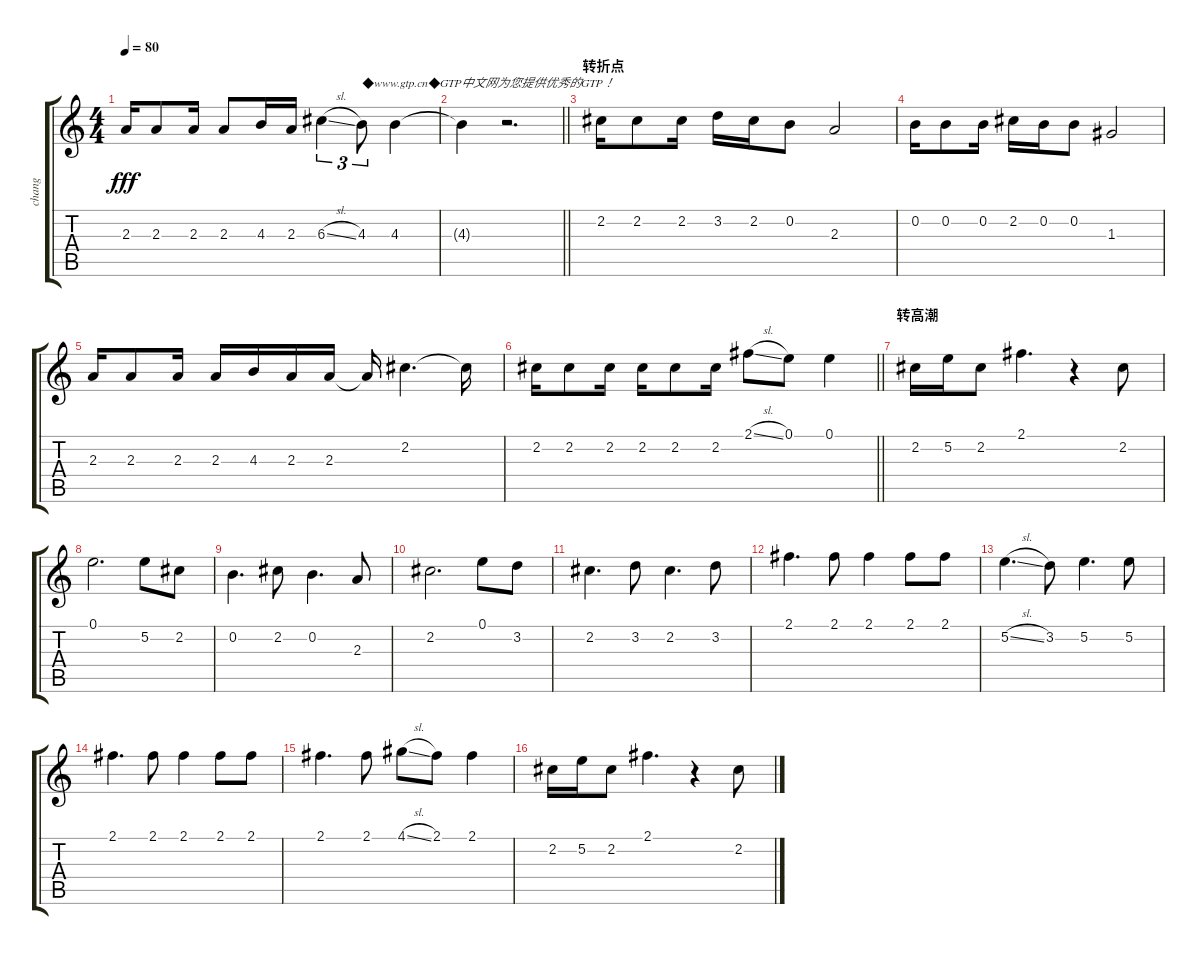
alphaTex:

\track ("chang" "chang") {instrument guitarharmonics}
\staff {score tabs}
\tuning (E4 B3 G3 D3 A2 E2) {hide}
\ts (4 4)
\tempo 80
\clef g2
\ks c
2.3.16{dy fff} 2.3.8 2.3.16 2.3.8 4.3.16 2.3.16 6.3{sl}.4{tu (3 2)} 4.3.8{tu (3 2) txt "◆www.gtp.cn◆GTP中文网为您提供优秀的GTP！"} 4.3.4 |
\barLineRight lightlight
4.3{t}.4 r.2{d} |
\section ("" "转折点")
2.2.16 2.2.8 2.2.16 3.2.16 2.2.16 0.2.8 2.3.2 |
0.2.16 0.2.8 0.2.16 2.2.16 0.2.16 0.2.8 1.3.2 |
2.3.16 2.3.8 2.3.16 2.3.16 4.3.16 2.3.16 2.3.16 2.3{t}.16 2.2.4{d} 2.2{t}.16 |
\barLineRight lightlight
2.2.16 2.2.8 2.2.16 2.2.16 2.2.8 2.2.16 2.1{sl}.8 0.1.8 0.1.4 |
\section ("" "转高潮")
2.2.16 5.2.16 2.2.8 2.1.4{d} r.4 2.2.8 |
0.1.2{d} 5.2.8 2.2.8 |
0.2.4{d} 2.2.8 0.2.4{d} 2.3.8 |
2.2.2{d} 0.1.8 3.2.8 |
2.2.4{d} 3.2.8 2.2.4{d} 3.2.8 |
2.1.4{d} 2.1.8 2.1.4 2.1.8 2.1.8 |
5.2{sl}.4{d} 3.2.8 5.2.4{d} 5.2.8 |
2.1.4{d} 2.1.8 2.1.4 2.1.8 2.1.8 |
2.1.4{d} 2.1.8 4.1{sl}.8 2.1.8 2.1.4 |
2.2.16 5.2.16 2.2.8 2.1.4{d} r.4 2.2.8
